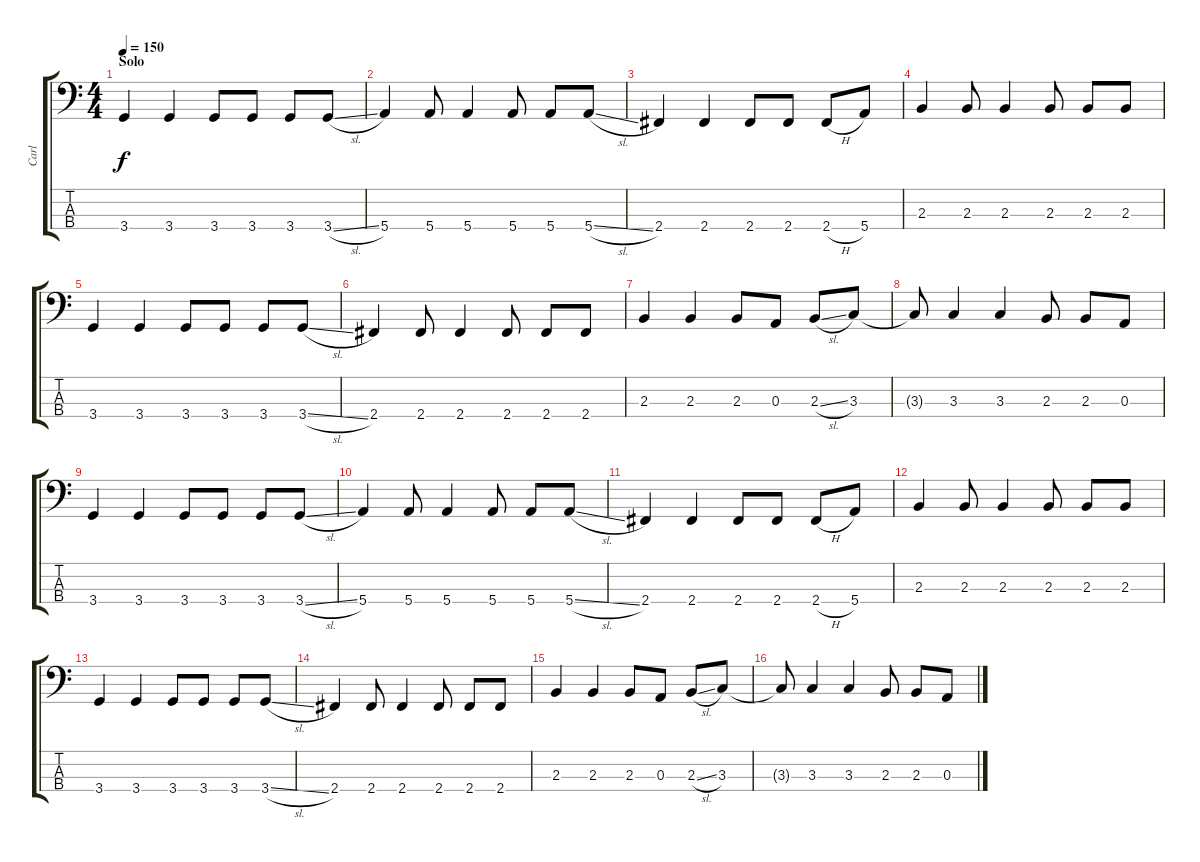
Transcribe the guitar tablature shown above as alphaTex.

\track ("Carl" "Carl") {instrument electricbasspick}
\staff {score tabs}
\tuning (G2 D2 A1 E1) {hide}
\ts (4 4)
\section ("" "Solo")
\tempo 150
\clef f4
\ks c
3.4.4{dy f} 3.4.4 3.4.8 3.4.8 3.4.8 3.4{sl}.8 |
5.4.4 5.4.8 5.4.4 5.4.8 5.4.8 5.4{sl}.8 |
2.4.4 2.4.4 2.4.8 2.4.8 2.4{h}.8 5.4.8 |
2.3.4 2.3.8 2.3.4 2.3.8 2.3.8 2.3.8 |
3.4.4 3.4.4 3.4.8 3.4.8 3.4.8 3.4{sl}.8 |
2.4.4 2.4.8 2.4.4 2.4.8 2.4.8 2.4.8 |
2.3.4 2.3.4 2.3.8 0.3.8 2.3{sl}.8 3.3.8 |
3.3{t}.8 3.3.4 3.3.4 2.3.8 2.3.8 0.3.8 |
3.4.4 3.4.4 3.4.8 3.4.8 3.4.8 3.4{sl}.8 |
5.4.4 5.4.8 5.4.4 5.4.8 5.4.8 5.4{sl}.8 |
2.4.4 2.4.4 2.4.8 2.4.8 2.4{h}.8 5.4.8 |
2.3.4 2.3.8 2.3.4 2.3.8 2.3.8 2.3.8 |
3.4.4 3.4.4 3.4.8 3.4.8 3.4.8 3.4{sl}.8 |
2.4.4 2.4.8 2.4.4 2.4.8 2.4.8 2.4.8 |
2.3.4 2.3.4 2.3.8 0.3.8 2.3{sl}.8 3.3.8 |
3.3{t}.8 3.3.4 3.3.4 2.3.8 2.3.8 0.3.8
